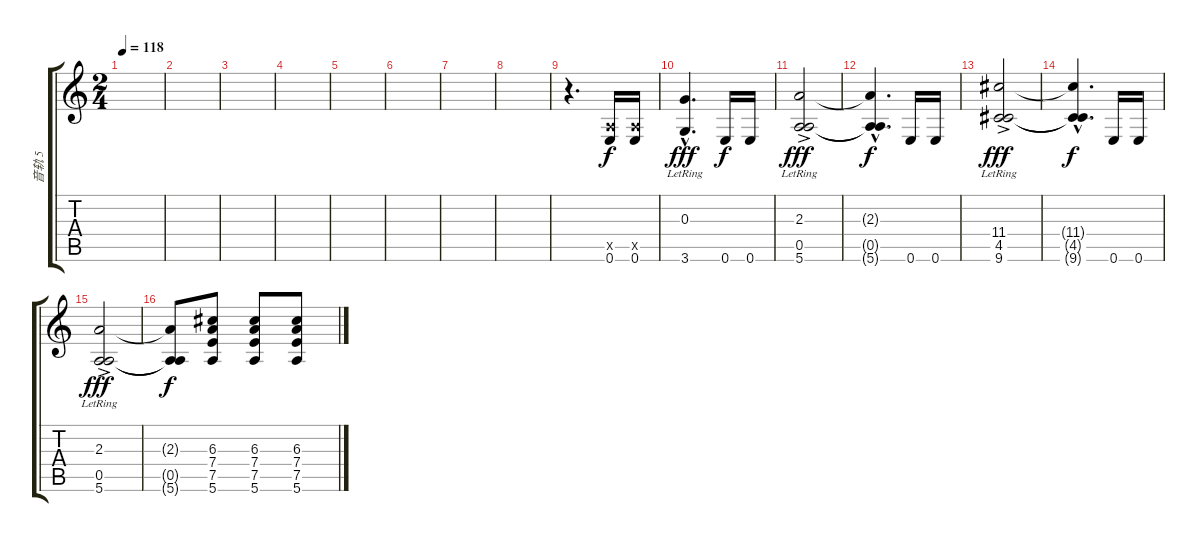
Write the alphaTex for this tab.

\track ("音轨 5" "音轨 5") {instrument overdrivenguitar}
\staff {score tabs}
\tuning (E4 B3 G3 D3 A2 E2) {hide}
\ts (2 4)
\tempo 118
\clef g2
\ks c
|
|
|
|
|
|
|
|
r.4{d} (0.5{x} 0.6).16 (0.5{x} 0.6).16 |
(0.3{hac lr} 3.6{hac lr}).4{d dy fff} 0.6.16{dy f} 0.6.16 |
(2.3{ac lr} 0.5{ac lr} 5.6{ac lr}).2{dy fff} |
(2.3{hac t} 0.5{hac t} 5.6{hac t}).4{d dy f} 0.6.16 0.6.16 |
(11.4{ac lr} 4.5{ac lr} 9.6{ac lr}).2{dy fff} |
(11.4{hac t} 4.5{hac t} 9.6{hac t}).4{d dy f} 0.6.16 0.6.16 |
(2.3{ac lr} 0.5{ac lr} 5.6{ac lr}).2{dy fff} |
(2.3{t} 0.5{t} 5.6{t}).8{dy f} (6.3 7.4 7.5 5.6).8 (6.3 7.4 7.5 5.6).8 (6.3 7.4 7.5 5.6).8
